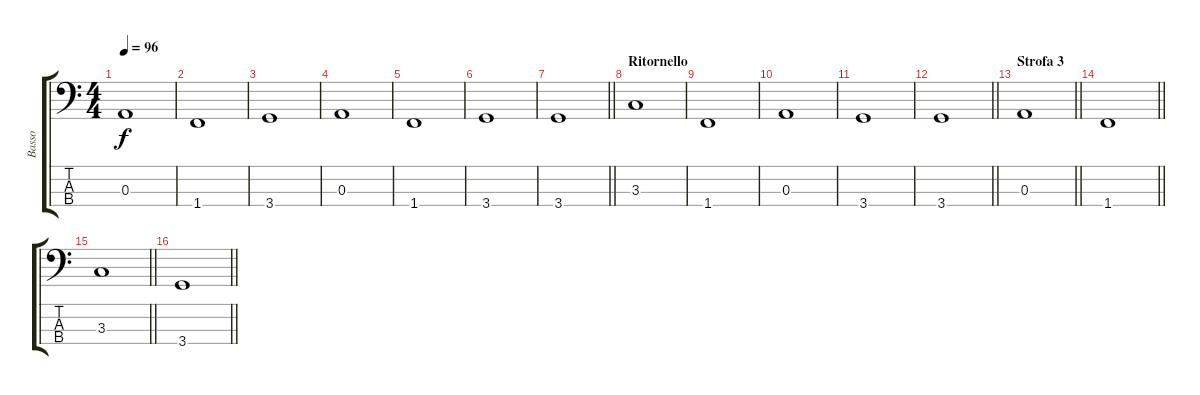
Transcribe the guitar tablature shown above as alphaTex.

\track ("Basso" "Basso") {instrument electricbassfinger}
\staff {score tabs}
\tuning (G2 D2 A1 E1) {hide}
\ts (4 4)
\tempo 96
\clef f4
\ks c
0.3.1{dy f} |
1.4.1 |
3.4.1 |
0.3.1 |
1.4.1 |
3.4.1 |
\barLineRight lightlight
3.4.1 |
\section ("" "Ritornello")
3.3.1 |
1.4.1 |
0.3.1 |
3.4.1 |
\barLineRight lightlight
3.4.1 |
\section ("" "Strofa 3")
\barLineRight lightlight
0.3.1 |
\barLineRight lightlight
1.4.1 |
\barLineRight lightlight
3.3.1 |
\barLineRight lightlight
3.4.1
